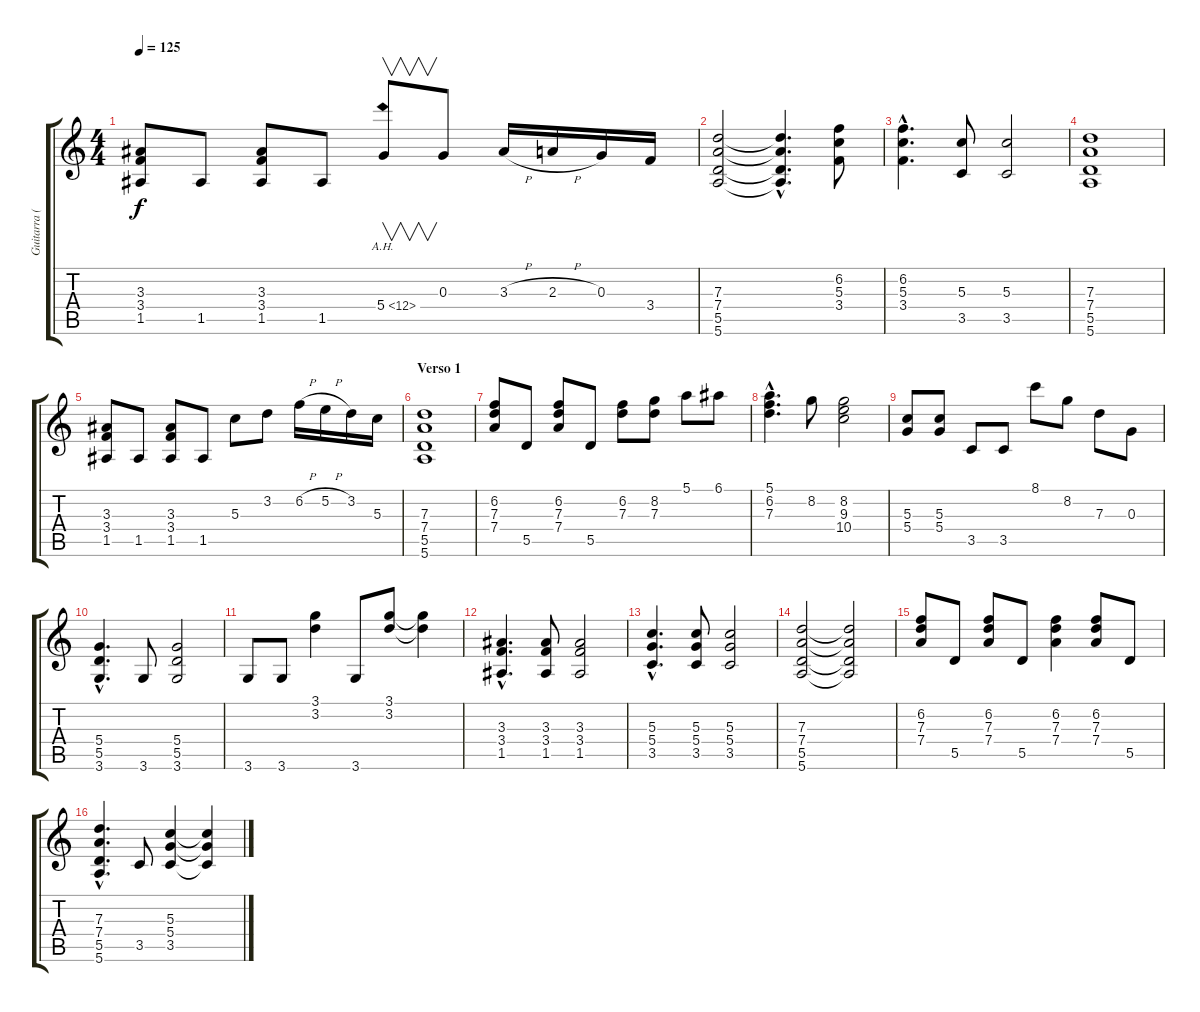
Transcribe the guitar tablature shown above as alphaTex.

\track ("Guitarra (Paul Gilbert)" "Guitarra (") {instrument distortionguitar}
\staff {score tabs}
\tuning (E4 B3 G3 D3 A2 E2) {hide}
\ts (4 4)
\tempo 125
\clef g2
\ks c
(3.3 3.4 1.5).8{dy f} 1.5.8 (3.3 3.4 1.5).8 1.5.8 5.4{ah 7}.8{v} 0.3.8 3.3{h}.16 2.3{h}.16 0.3.16 3.4.16 |
(7.3 7.4 5.5 5.6).2 (7.3{hac t} 7.4{hac t} 5.5{hac t} 5.6{hac t}).4{d} (6.2 5.3 3.4).8 |
(6.2{hac} 5.3{hac} 3.4{hac}).4{d} (5.3 3.5).8 (5.3 3.5).2 |
(7.3 7.4 5.5 5.6).1 |
(3.3 3.4 1.5).8 1.5.8 (3.3 3.4 1.5).8 1.5.8 5.3.8 3.2.8 6.2{h}.16 5.2{h}.16 3.2.16 5.3.16 |
\section ("" "Verso 1")
(7.3 7.4 5.5 5.6).1 |
(6.2 7.3 7.4).8 5.5.8 (6.2 7.3 7.4).8 5.5.8 (6.2 7.3).8 (8.2 7.3).8 5.1.8 6.1.8 |
(5.1{hac} 6.2{hac} 7.3{hac}).4{d} 8.2.8 (8.2 9.3 10.4).2 |
(5.3 5.4).8 (5.3 5.4).8 3.5.8 3.5.8 8.1.8 8.2.8 7.3.8 0.3.8 |
(5.4{hac} 5.5{hac} 3.6{hac}).4{d} 3.6.8 (5.4 5.5 3.6).2 |
3.6.8 3.6.8 (3.1 3.2).4 3.6.8 (3.1 3.2).8 (3.1{t} 3.2{t}).4 |
(3.3{hac} 3.4{hac} 1.5{hac}).4{d} (3.3 3.4 1.5).8 (3.3 3.4 1.5).2 |
(5.3{hac} 5.4{hac} 3.5{hac}).4{d} (5.3 5.4 3.5).8 (5.3 5.4 3.5).2 |
(7.3 7.4 5.5 5.6).2 (7.3{t} 7.4{t} 5.5{t} 5.6{t}).2 |
(6.2 7.3 7.4).8 5.5.8 (6.2 7.3 7.4).8 5.5.8 (6.2 7.3 7.4).4 (6.2 7.3 7.4).8 5.5.8 |
(7.3{hac} 7.4{hac} 5.5{hac} 5.6{hac}).4{d} 3.5.8 (5.3 5.4 3.5).4 (5.3{t} 5.4{t} 3.5{t}).4
